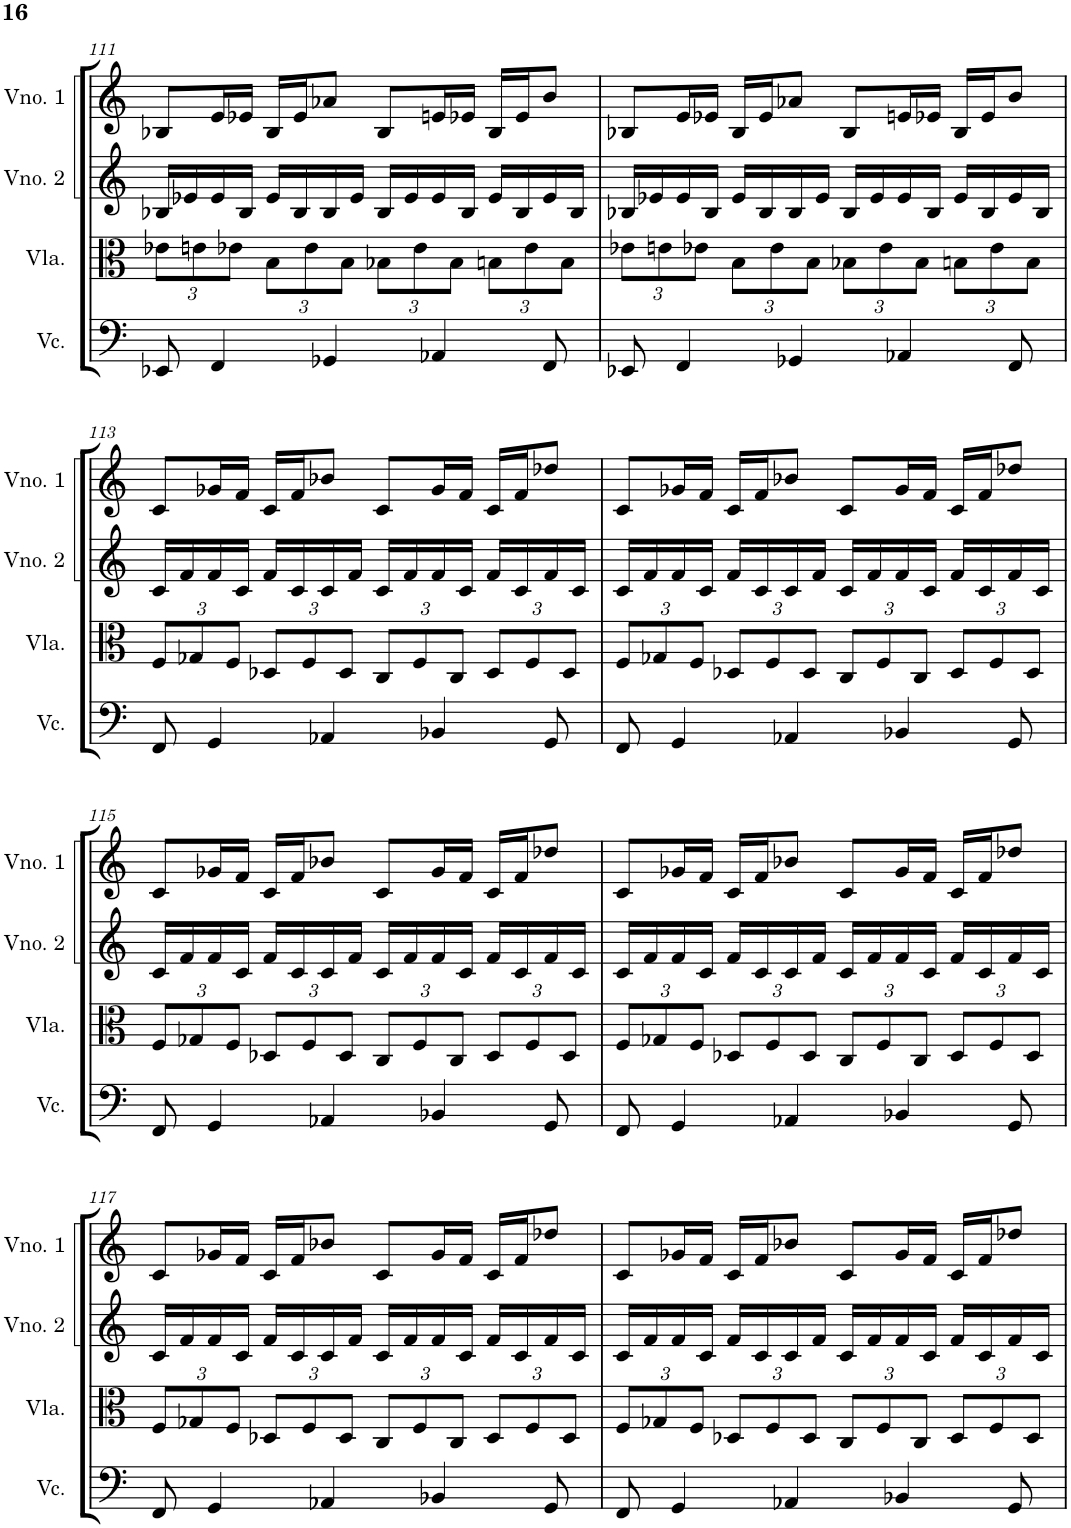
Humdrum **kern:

**kern	**kern	**kern	**kern
*part4	*part3	*part2	*part1
*staff4	*staff3	*staff2	*staff1
*I"Violoncelo	*I"Viola	*I"Violino 2	*I"Violino 1
*I'Vc.	*I'Vla.	*I'Vno. 2	*I'Vno. 1
!!LO:PB:g=z
*clefF4	*clefC3	*clefG2	*clefG2
*k[]	*k[]	*k[]	*k[]
*M4/4	*M4/4	*M4/4	*M4/4
*	*Xbrackettup	*	*
=111	=111	=111	=111
8EE-X/	12e-X\L	16B-X/LL	8B-X/L
.	.	16e-X/	.
.	12en\	.	.
4FF/	.	16e-/	16e/L
.	12e-X\J	.	.
.	.	16B-/JJ	16e-X/JJ
.	12B\L	16e-/LL	16B-/LL
.	.	16B-/	16e-/J
.	12e-\	.	.
4GG-X/	.	16B-/	8a-X/J
.	12B\J	.	.
.	.	16e-/JJ	.
.	12B-X\L	16B-/LL	8B-/L
.	.	16e-/	.
.	12e-\	.	.
4AA-X/	.	16e-/	16en/L
.	12B-\J	.	.
.	.	16B-/JJ	16e-X/JJ
.	12Bn\L	16e-/LL	16B-/LL
.	.	16B-/	16e-/J
.	12e-\	.	.
8FF/	.	16e-/	8b/J
.	12B\J	.	.
.	.	16B-/JJ	.
=112	=112	=112	=112
8EE-X/	12e-X\L	16B-X/LL	8B-X/L
.	.	16e-X/	.
.	12en\	.	.
4FF/	.	16e-/	16e/L
.	12e-X\J	.	.
.	.	16B-/JJ	16e-X/JJ
.	12B\L	16e-/LL	16B-/LL
.	.	16B-/	16e-/J
.	12e-\	.	.
4GG-X/	.	16B-/	8a-X/J
.	12B\J	.	.
.	.	16e-/JJ	.
.	12B-X\L	16B-/LL	8B-/L
.	.	16e-/	.
.	12e-\	.	.
4AA-X/	.	16e-/	16en/L
.	12B-\J	.	.
.	.	16B-/JJ	16e-X/JJ
.	12Bn\L	16e-/LL	16B-/LL
.	.	16B-/	16e-/J
.	12e-\	.	.
8FF/	.	16e-/	8b/J
.	12B\J	.	.
.	.	16B-/JJ	.
!!LO:LB:g=z
=113	=113	=113	=113
8FF/	12F/L	16c/LL	8c/L
.	.	16f/	.
.	12G-X/	.	.
4GG/	.	16f/	16g-X/L
.	12F/J	.	.
.	.	16c/JJ	16f/JJ
.	12D-X/L	16f/LL	16c/LL
.	.	16c/	16f/J
.	12F/	.	.
4AA-X/	.	16c/	8b-X/J
.	12D-/J	.	.
.	.	16f/JJ	.
.	12C/L	16c/LL	8c/L
.	.	16f/	.
.	12F/	.	.
4BB-X/	.	16f/	16g-/L
.	12C/J	.	.
.	.	16c/JJ	16f/JJ
.	12D-/L	16f/LL	16c/LL
.	.	16c/	16f/J
.	12F/	.	.
8GG/	.	16f/	8dd-X/J
.	12D-/J	.	.
.	.	16c/JJ	.
=114	=114	=114	=114
8FF/	12F/L	16c/LL	8c/L
.	.	16f/	.
.	12G-X/	.	.
4GG/	.	16f/	16g-X/L
.	12F/J	.	.
.	.	16c/JJ	16f/JJ
.	12D-X/L	16f/LL	16c/LL
.	.	16c/	16f/J
.	12F/	.	.
4AA-X/	.	16c/	8b-X/J
.	12D-/J	.	.
.	.	16f/JJ	.
.	12C/L	16c/LL	8c/L
.	.	16f/	.
.	12F/	.	.
4BB-X/	.	16f/	16g-/L
.	12C/J	.	.
.	.	16c/JJ	16f/JJ
.	12D-/L	16f/LL	16c/LL
.	.	16c/	16f/J
.	12F/	.	.
8GG/	.	16f/	8dd-X/J
.	12D-/J	.	.
.	.	16c/JJ	.
!!LO:LB:g=z
=115	=115	=115	=115
8FF/	12F/L	16c/LL	8c/L
.	.	16f/	.
.	12G-X/	.	.
4GG/	.	16f/	16g-X/L
.	12F/J	.	.
.	.	16c/JJ	16f/JJ
.	12D-X/L	16f/LL	16c/LL
.	.	16c/	16f/J
.	12F/	.	.
4AA-X/	.	16c/	8b-X/J
.	12D-/J	.	.
.	.	16f/JJ	.
.	12C/L	16c/LL	8c/L
.	.	16f/	.
.	12F/	.	.
4BB-X/	.	16f/	16g-/L
.	12C/J	.	.
.	.	16c/JJ	16f/JJ
.	12D-/L	16f/LL	16c/LL
.	.	16c/	16f/J
.	12F/	.	.
8GG/	.	16f/	8dd-X/J
.	12D-/J	.	.
.	.	16c/JJ	.
=116	=116	=116	=116
8FF/	12F/L	16c/LL	8c/L
.	.	16f/	.
.	12G-X/	.	.
4GG/	.	16f/	16g-X/L
.	12F/J	.	.
.	.	16c/JJ	16f/JJ
.	12D-X/L	16f/LL	16c/LL
.	.	16c/	16f/J
.	12F/	.	.
4AA-X/	.	16c/	8b-X/J
.	12D-/J	.	.
.	.	16f/JJ	.
.	12C/L	16c/LL	8c/L
.	.	16f/	.
.	12F/	.	.
4BB-X/	.	16f/	16g-/L
.	12C/J	.	.
.	.	16c/JJ	16f/JJ
.	12D-/L	16f/LL	16c/LL
.	.	16c/	16f/J
.	12F/	.	.
8GG/	.	16f/	8dd-X/J
.	12D-/J	.	.
.	.	16c/JJ	.
!!LO:LB:g=z
=117	=117	=117	=117
8FF/	12F/L	16c/LL	8c/L
.	.	16f/	.
.	12G-X/	.	.
4GG/	.	16f/	16g-X/L
.	12F/J	.	.
.	.	16c/JJ	16f/JJ
.	12D-X/L	16f/LL	16c/LL
.	.	16c/	16f/J
.	12F/	.	.
4AA-X/	.	16c/	8b-X/J
.	12D-/J	.	.
.	.	16f/JJ	.
.	12C/L	16c/LL	8c/L
.	.	16f/	.
.	12F/	.	.
4BB-X/	.	16f/	16g-/L
.	12C/J	.	.
.	.	16c/JJ	16f/JJ
.	12D-/L	16f/LL	16c/LL
.	.	16c/	16f/J
.	12F/	.	.
8GG/	.	16f/	8dd-X/J
.	12D-/J	.	.
.	.	16c/JJ	.
=118	=118	=118	=118
8FF/	12F/L	16c/LL	8c/L
.	.	16f/	.
.	12G-X/	.	.
4GG/	.	16f/	16g-X/L
.	12F/J	.	.
.	.	16c/JJ	16f/JJ
.	12D-X/L	16f/LL	16c/LL
.	.	16c/	16f/J
.	12F/	.	.
4AA-X/	.	16c/	8b-X/J
.	12D-/J	.	.
.	.	16f/JJ	.
.	12C/L	16c/LL	8c/L
.	.	16f/	.
.	12F/	.	.
4BB-X/	.	16f/	16g-/L
.	12C/J	.	.
.	.	16c/JJ	16f/JJ
.	12D-/L	16f/LL	16c/LL
.	.	16c/	16f/J
.	12F/	.	.
8GG/	.	16f/	8dd-X/J
.	12D-/J	.	.
.	.	16c/JJ	.
=	=	=	=
*-	*-	*-	*-
